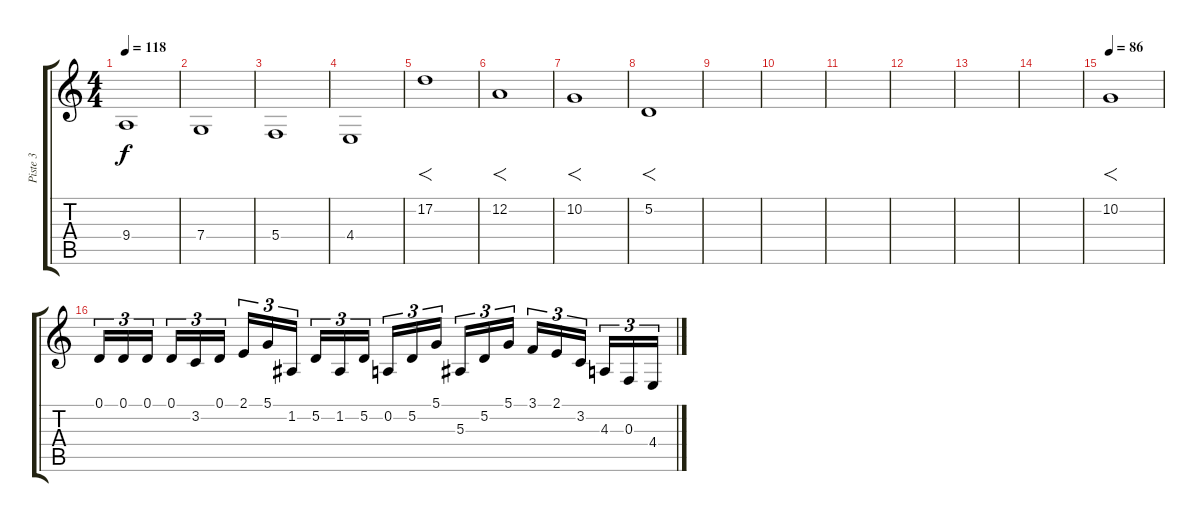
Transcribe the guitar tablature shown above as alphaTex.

\track ("Piste 3" "Piste 3") {instrument tremolostrings}
\staff {score tabs}
\tuning (D4 A3 F3 C3 G2 D2) {hide}
\ts (4 4)
\tempo 118
\clef g2
\ks c
9.4.1{dy f} |
7.4.1 |
5.4.1 |
4.4.1 |
17.2.1{f instrument tremolostrings} |
12.2.1{f} |
10.2.1{f} |
5.2.1{f} |
|
|
|
|
|
|
\tempo 86
10.2.1{f} |
0.1.16{tu (3 2) volume 12 balance 0 instrument lead1square} 0.1.16{tu (3 2)} 0.1.16{tu (3 2)} 0.1.16{tu (3 2)} 3.2.16{tu (3 2)} 0.1.16{tu (3 2)} 2.1.16{tu (3 2)} 5.1.16{tu (3 2)} 1.2.16{tu (3 2)} 5.2.16{tu (3 2)} 1.2.16{tu (3 2)} 5.2.16{tu (3 2)} 0.2.16{tu (3 2)} 5.2.16{tu (3 2)} 5.1.16{tu (3 2)} 5.3.16{tu (3 2)} 5.2.16{tu (3 2)} 5.1.16{tu (3 2)} 3.1.16{tu (3 2)} 2.1.16{tu (3 2)} 3.2.16{tu (3 2)} 4.3.16{tu (3 2)} 0.3.16{tu (3 2)} 4.4.16{tu (3 2)}
